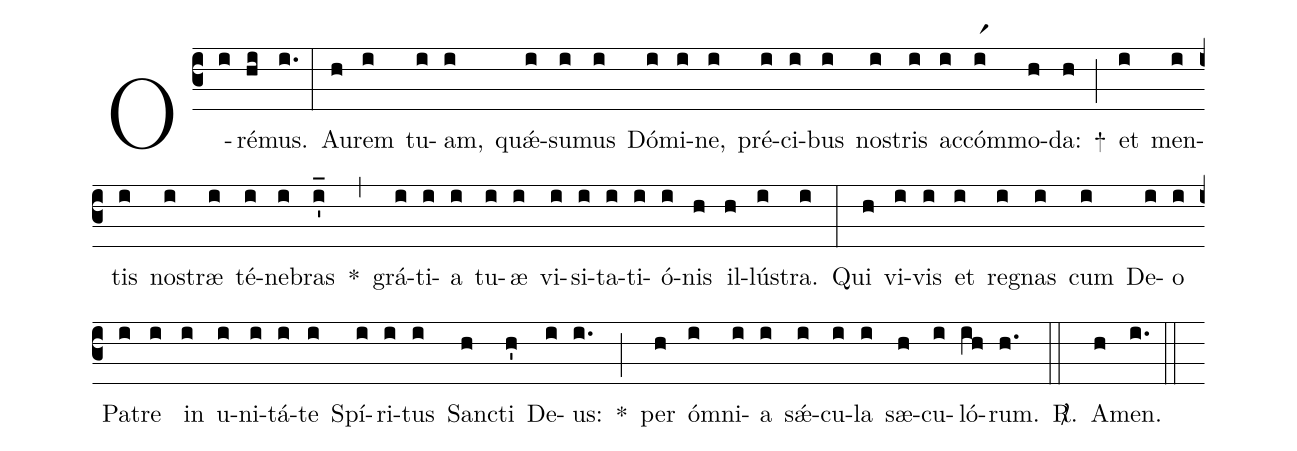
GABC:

%%
(c3)
O(i)ré(hi)mus.(i.) (:)

Au(h)rem(i) tu(i)am,(i) quǽ(i)su(i)mus(i) Dó(i)mi(i)ne,(i) pré(i)ci(i)bus(i) nos(i)tris(i) ac(i)cóm(ir1)mo(h)da:(h) +(;)
et(i) men(i)tis(i) nos(i)træ(i) té(i)ne(i)bras(i_') *(,)
grá(i)ti(i)a(i) tu(i)æ(i) vi(i)si(i)ta(i)ti(i)ó(i)nis(h) il(h)lús(i)tra.(i) (:)

Qui(h) vi(i)vis(i) et(i) reg(i)nas(i) cum(i) De(i)o(i) Pa(i)tre(i) in(i) u(i)ni(i)tá(i)te(i)
Spí(i)ri(i)tus(i) San(h)cti(h') De(i)us:(i.) *(;)
per(h) óm(i)ni(i)a(i) sǽ(i)cu(i)la(i) sæ(h)cu(i)ló(ih)rum.(h.) <sp>R/</sp>.(::)
A(h)men.(i.) (::)
